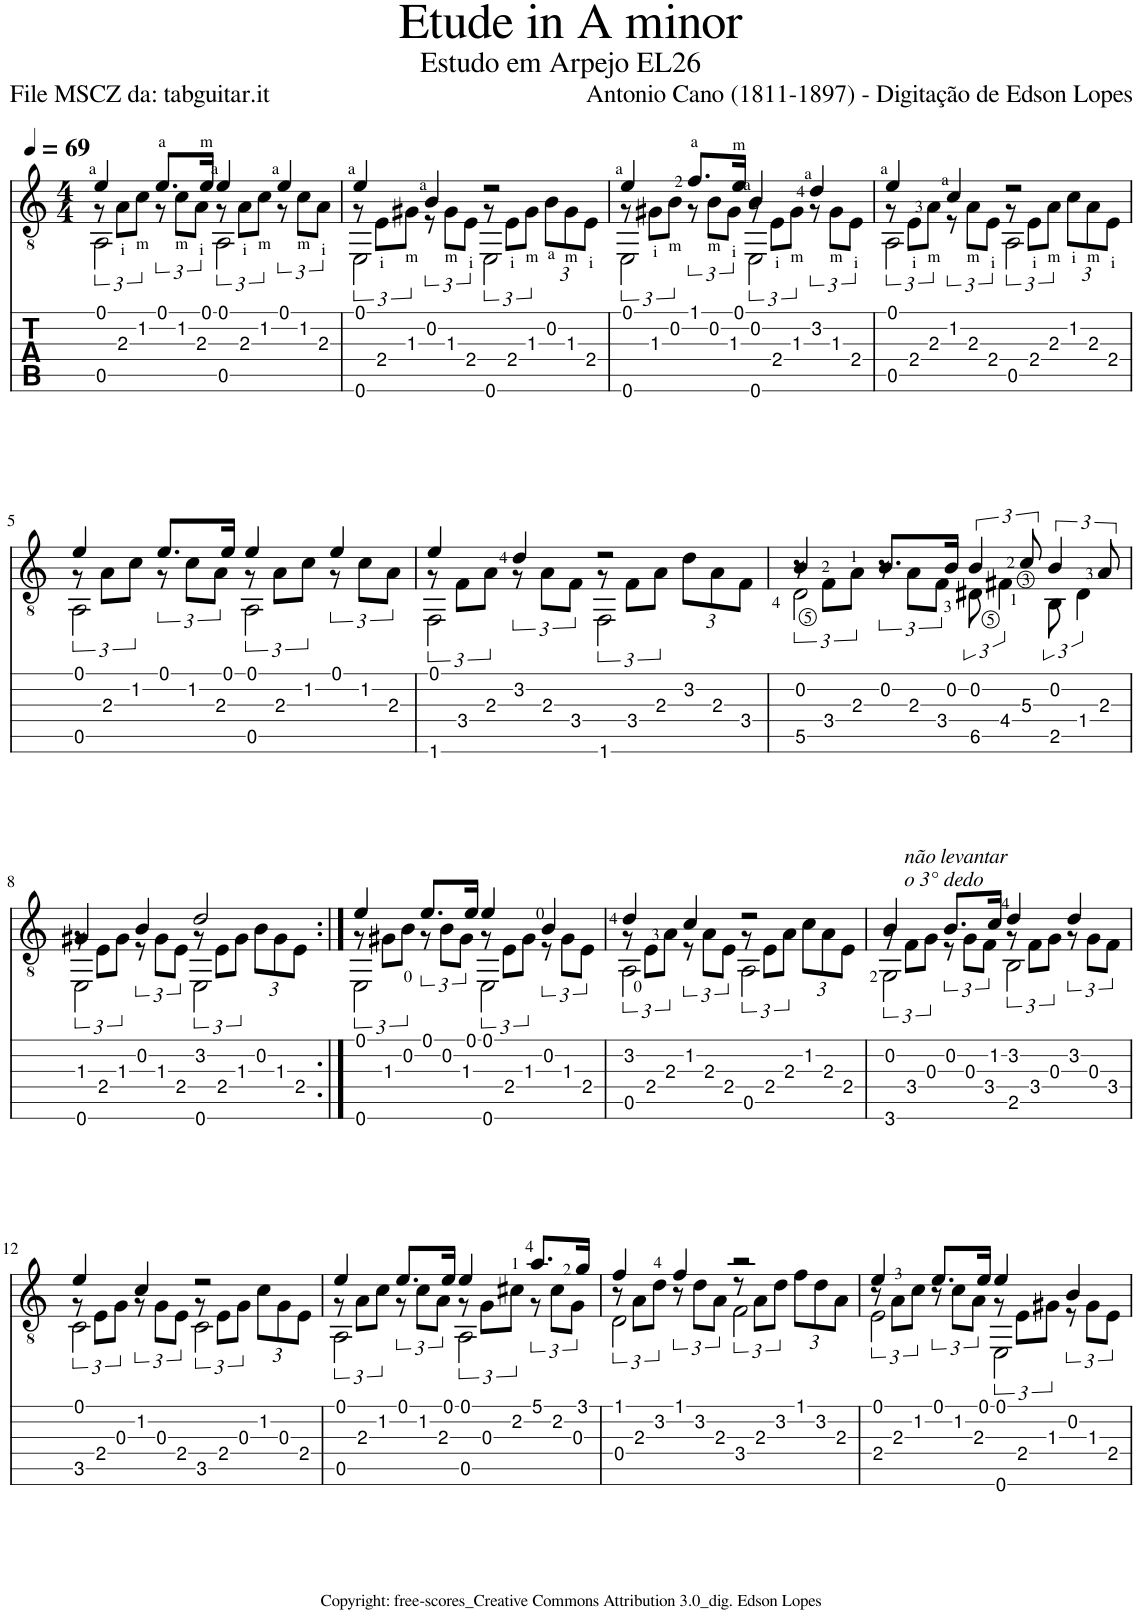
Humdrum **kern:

**kern	**kern
*part1	*part1
*staff2	*staff1
*I"Guitar	*
*I'Guit.	*
*stria6	*
*	*clefGv2
*k[]	*k[]
*M4/4	*M4/4
*MM69	*MM69
=1	=1
*^	*
*	*Xbrackettup	*
*	*^	*^
*	*	*	*	*^
4e	12r	2AA	4e/	12r	2AA\
.	12AL	.	.	12A\L	.
.	12cJ	.	.	12c\J	.
8.eL	12r	.	8.e/L	12r	.
.	12cL	.	.	12c\L	.
.	12AJ	.	.	12A\J	.
16eJk	.	.	16e/Jk	.	.
4e	12r	2AA	4e/	12r	2AA\
.	12AL	.	.	12A\L	.
.	12cJ	.	.	12c\J	.
4e	12r	.	4e/	12r	.
.	12cL	.	.	12c\L	.
.	12AJ	.	.	12A\J	.
=2	=2	=2	=2	=2	=2
4e	12r	2EE	4e/	12r	2EE\
.	12EL	.	.	12E\L	.
.	12G#J	.	.	12G#X\J	.
4B	12r	.	4B/	12r	.
.	12G#L	.	.	12G#\L	.
.	12EJ	.	.	12E\J	.
2r	12r	2EE	2r	12r	2EE\
.	12EL	.	.	12E\L	.
.	12G#J	.	.	12G#\J	.
*	*	*	*	*Xbrackettup	*
.	12BL	.	.	12B\L	.
.	12G#	.	.	12G#\	.
.	12EJ	.	.	12E\J	.
=3	=3	=3	=3	=3	=3
*	*	*	*	*brackettup	*
4e	12r	2EE	4e/	12r	2EE\
.	12G#L	.	.	12G#X\L	.
.	12BJ	.	.	12B\J	.
8.fL	12r	.	8.f/L	12r	.
.	12BL	.	.	12B\L	.
.	12G#J	.	.	12G#\J	.
16eJk	.	.	16e/Jk	.	.
4B	12r	2EE	4B/	12r	2EE\
.	12EL	.	.	12E\L	.
.	12G#J	.	.	12G#\J	.
4d	12r	.	4d/	12r	.
.	12G#L	.	.	12G#\L	.
.	12EJ	.	.	12E\J	.
=4	=4	=4	=4	=4	=4
4e	12r	2AA	4e/	12r	2AA\
.	12EL	.	.	12E\L	.
.	12AJ	.	.	12A\J	.
4c	12r	.	4c/	12r	.
.	12AL	.	.	12A\L	.
.	12EJ	.	.	12E\J	.
2r	12r	2AA	2r	12r	2AA\
.	12EL	.	.	12E\L	.
.	12AJ	.	.	12A\J	.
*	*	*	*	*Xbrackettup	*
.	12cL	.	.	12c\L	.
.	12A	.	.	12A\	.
.	12EJ	.	.	12E\J	.
!!LO:LB:g=z	!!	!!
=5	=5	=5	=5	=5	=5
*	*	*	*	*brackettup	*
4e	12r	2AA	4e/	12r	2AA\
.	12AL	.	.	12A\L	.
.	12cJ	.	.	12c\J	.
8.eL	12r	.	8.e/L	12r	.
.	12cL	.	.	12c\L	.
.	12AJ	.	.	12A\J	.
16eJk	.	.	16e/Jk	.	.
4e	12r	2AA	4e/	12r	2AA\
.	12AL	.	.	12A\L	.
.	12cJ	.	.	12c\J	.
4e	12r	.	4e/	12r	.
.	12cL	.	.	12c\L	.
.	12AJ	.	.	12A\J	.
=6	=6	=6	=6	=6	=6
4e	12r	2FF	4e/	12r	2FF\
.	12FL	.	.	12F\L	.
.	12AJ	.	.	12A\J	.
4d	12r	.	4d/	12r	.
.	12AL	.	.	12A\L	.
.	12FJ	.	.	12F\J	.
2r	12r	2FF	2r	12r	2FF\
.	12FL	.	.	12F\L	.
.	12AJ	.	.	12A\J	.
*	*	*	*	*Xbrackettup	*
.	12dL	.	.	12d\L	.
.	12A	.	.	12A\	.
.	12FJ	.	.	12F\J	.
=7	=7	=7	=7	=7	=7
*	*	*	*	*brackettup	*
4B	12r	2D	4B/	12r	2D\
.	12FL	.	.	12F\L	.
.	12AJ	.	.	12A\J	.
8.BL	12r	.	8.B/L	12r	.
.	12AL	.	.	12A\L	.
.	12FJ	.	.	12F\J	.
16BJk	.	.	16B/Jk	.	.
6B	12D#	2ryy	6B/	12D#X\	2ryy
.	6F#	.	.	6F#X\	.
12c	.	.	12c/	.	.
6B	12BB	.	6B/	12BB\	.
.	6D#	.	.	6D#\	.
12A	.	.	12A/	.	.
!!LO:LB:g=z	!!	!!
=8	=8	=8	=8	=8	=8
4G#	12r	2EE	4G#X/	12r	2EE\
.	12EL	.	.	12E\L	.
.	12G#J	.	.	12G#\J	.
4B	12r	.	4B/	12r	.
.	12G#L	.	.	12G#\L	.
.	12EJ	.	.	12E\J	.
2d	12r	2EE	2d/	12r	2EE\
.	12EL	.	.	12E\L	.
.	12G#J	.	.	12G#\J	.
*	*	*	*	*Xbrackettup	*
.	12BL	.	.	12B\L	.
.	12G#	.	.	12G#\	.
.	12EJ	.	.	12E\J	.
=9:|!	=9:|!	=9:|!	=9:|!	=9:|!	=9:|!
*	*	*	*	*brackettup	*
4e	12r	2EE	4e/	12r	2EE\
.	12G#L	.	.	12G#X\L	.
.	12BJ	.	.	12B\J	.
8.eL	12r	.	8.e/L	12r	.
.	12BL	.	.	12B\L	.
.	12G#J	.	.	12G#\J	.
16eJk	.	.	16e/Jk	.	.
4e	12r	2EE	4e/	12r	2EE\
.	12EL	.	.	12E\L	.
.	12G#J	.	.	12G#\J	.
4B	12r	.	4B/	12r	.
.	12G#L	.	.	12G#\L	.
.	12EJ	.	.	12E\J	.
=10	=10	=10	=10	=10	=10
4d	12r	2AA	4d/	12r	2AA\
.	12EL	.	.	12E\L	.
.	12AJ	.	.	12A\J	.
4c	12r	.	4c/	12r	.
.	12AL	.	.	12A\L	.
.	12EJ	.	.	12E\J	.
2r	12r	2AA	2r	12r	2AA\
.	12EL	.	.	12E\L	.
.	12AJ	.	.	12A\J	.
*	*	*	*	*Xbrackettup	*
.	12cL	.	.	12c\L	.
.	12A	.	.	12A\	.
.	12EJ	.	.	12E\J	.
=11	=11	=11	=11	=11	=11
*	*	*	*	*brackettup	*
4B	12r	2GG	4B/	12r	2GG\
!	!	!	!	!LO:TX:a:i:t=não levantar	!
!	!	!	!	!LO:TX:a:t=o 3° dedo	!
.	12FL	.	.	12F\L	.
.	12GJ	.	.	12G\J	.
8.BL	12r	.	8.B/L	12r	.
.	12GL	.	.	12G\L	.
.	12FJ	.	.	12F\J	.
16cJk	.	.	16c/Jk	.	.
4d	12r	2BB	4d/	12r	2BB\
.	12FL	.	.	12F\L	.
.	12GJ	.	.	12G\J	.
4d	12r	.	4d/	12r	.
.	12GL	.	.	12G\L	.
.	12FJ	.	.	12F\J	.
!!LO:LB:g=z	!!	!!
=12	=12	=12	=12	=12	=12
4e	12r	2C	4e/	12r	2C\
.	12EL	.	.	12E\L	.
.	12GJ	.	.	12G\J	.
4c	12r	.	4c/	12r	.
.	12GL	.	.	12G\L	.
.	12EJ	.	.	12E\J	.
2r	12r	2C	2r	12r	2C\
.	12EL	.	.	12E\L	.
.	12GJ	.	.	12G\J	.
*	*	*	*	*Xbrackettup	*
.	12cL	.	.	12c\L	.
.	12G	.	.	12G\	.
.	12EJ	.	.	12E\J	.
=13	=13	=13	=13	=13	=13
*	*	*	*	*brackettup	*
4e	12r	2AA	4e/	12r	2AA\
.	12AL	.	.	12A\L	.
.	12cJ	.	.	12c\J	.
8.eL	12r	.	8.e/L	12r	.
.	12cL	.	.	12c\L	.
.	12AJ	.	.	12A\J	.
16eJk	.	.	16e/Jk	.	.
4e	12r	2AA	4e/	12r	2AA\
.	12GL	.	.	12G\L	.
.	12c#J	.	.	12c#X\J	.
8.aL	12r	.	8.a/L	12r	.
.	12c#L	.	.	12c#\L	.
.	12GJ	.	.	12G\J	.
16gJk	.	.	16g/Jk	.	.
=14	=14	=14	=14	=14	=14
4f	12r	2D	4f/	12r	2D\
.	12AL	.	.	12A\L	.
.	12dJ	.	.	12d\J	.
4f	12r	.	4f/	12r	.
.	12dL	.	.	12d\L	.
.	12AJ	.	.	12A\J	.
2r	12r	2F	2r	12r	2F\
.	12AL	.	.	12A\L	.
.	12dJ	.	.	12d\J	.
*	*	*	*	*Xbrackettup	*
.	12fL	.	.	12f\L	.
.	12d	.	.	12d\	.
.	12AJ	.	.	12A\J	.
=15	=15	=15	=15	=15	=15
*	*	*	*	*brackettup	*
4e	12r	2E	4e/	12r	2E\
.	12AL	.	.	12A\L	.
.	12cJ	.	.	12c\J	.
8.eL	12r	.	8.e/L	12r	.
.	12cL	.	.	12c\L	.
.	12AJ	.	.	12A\J	.
16eJk	.	.	16e/Jk	.	.
4e	12r	2EE	4e/	12r	2EE\
.	12EL	.	.	12E\L	.
.	12G#J	.	.	12G#X\J	.
4B	12r	.	4B/	12r	.
.	12G#L	.	.	12G#\L	.
.	12EJ	.	.	12E\J	.
*v	*v	*v	*	*	*
*	*v	*v	*v
=	=
*-	*-
